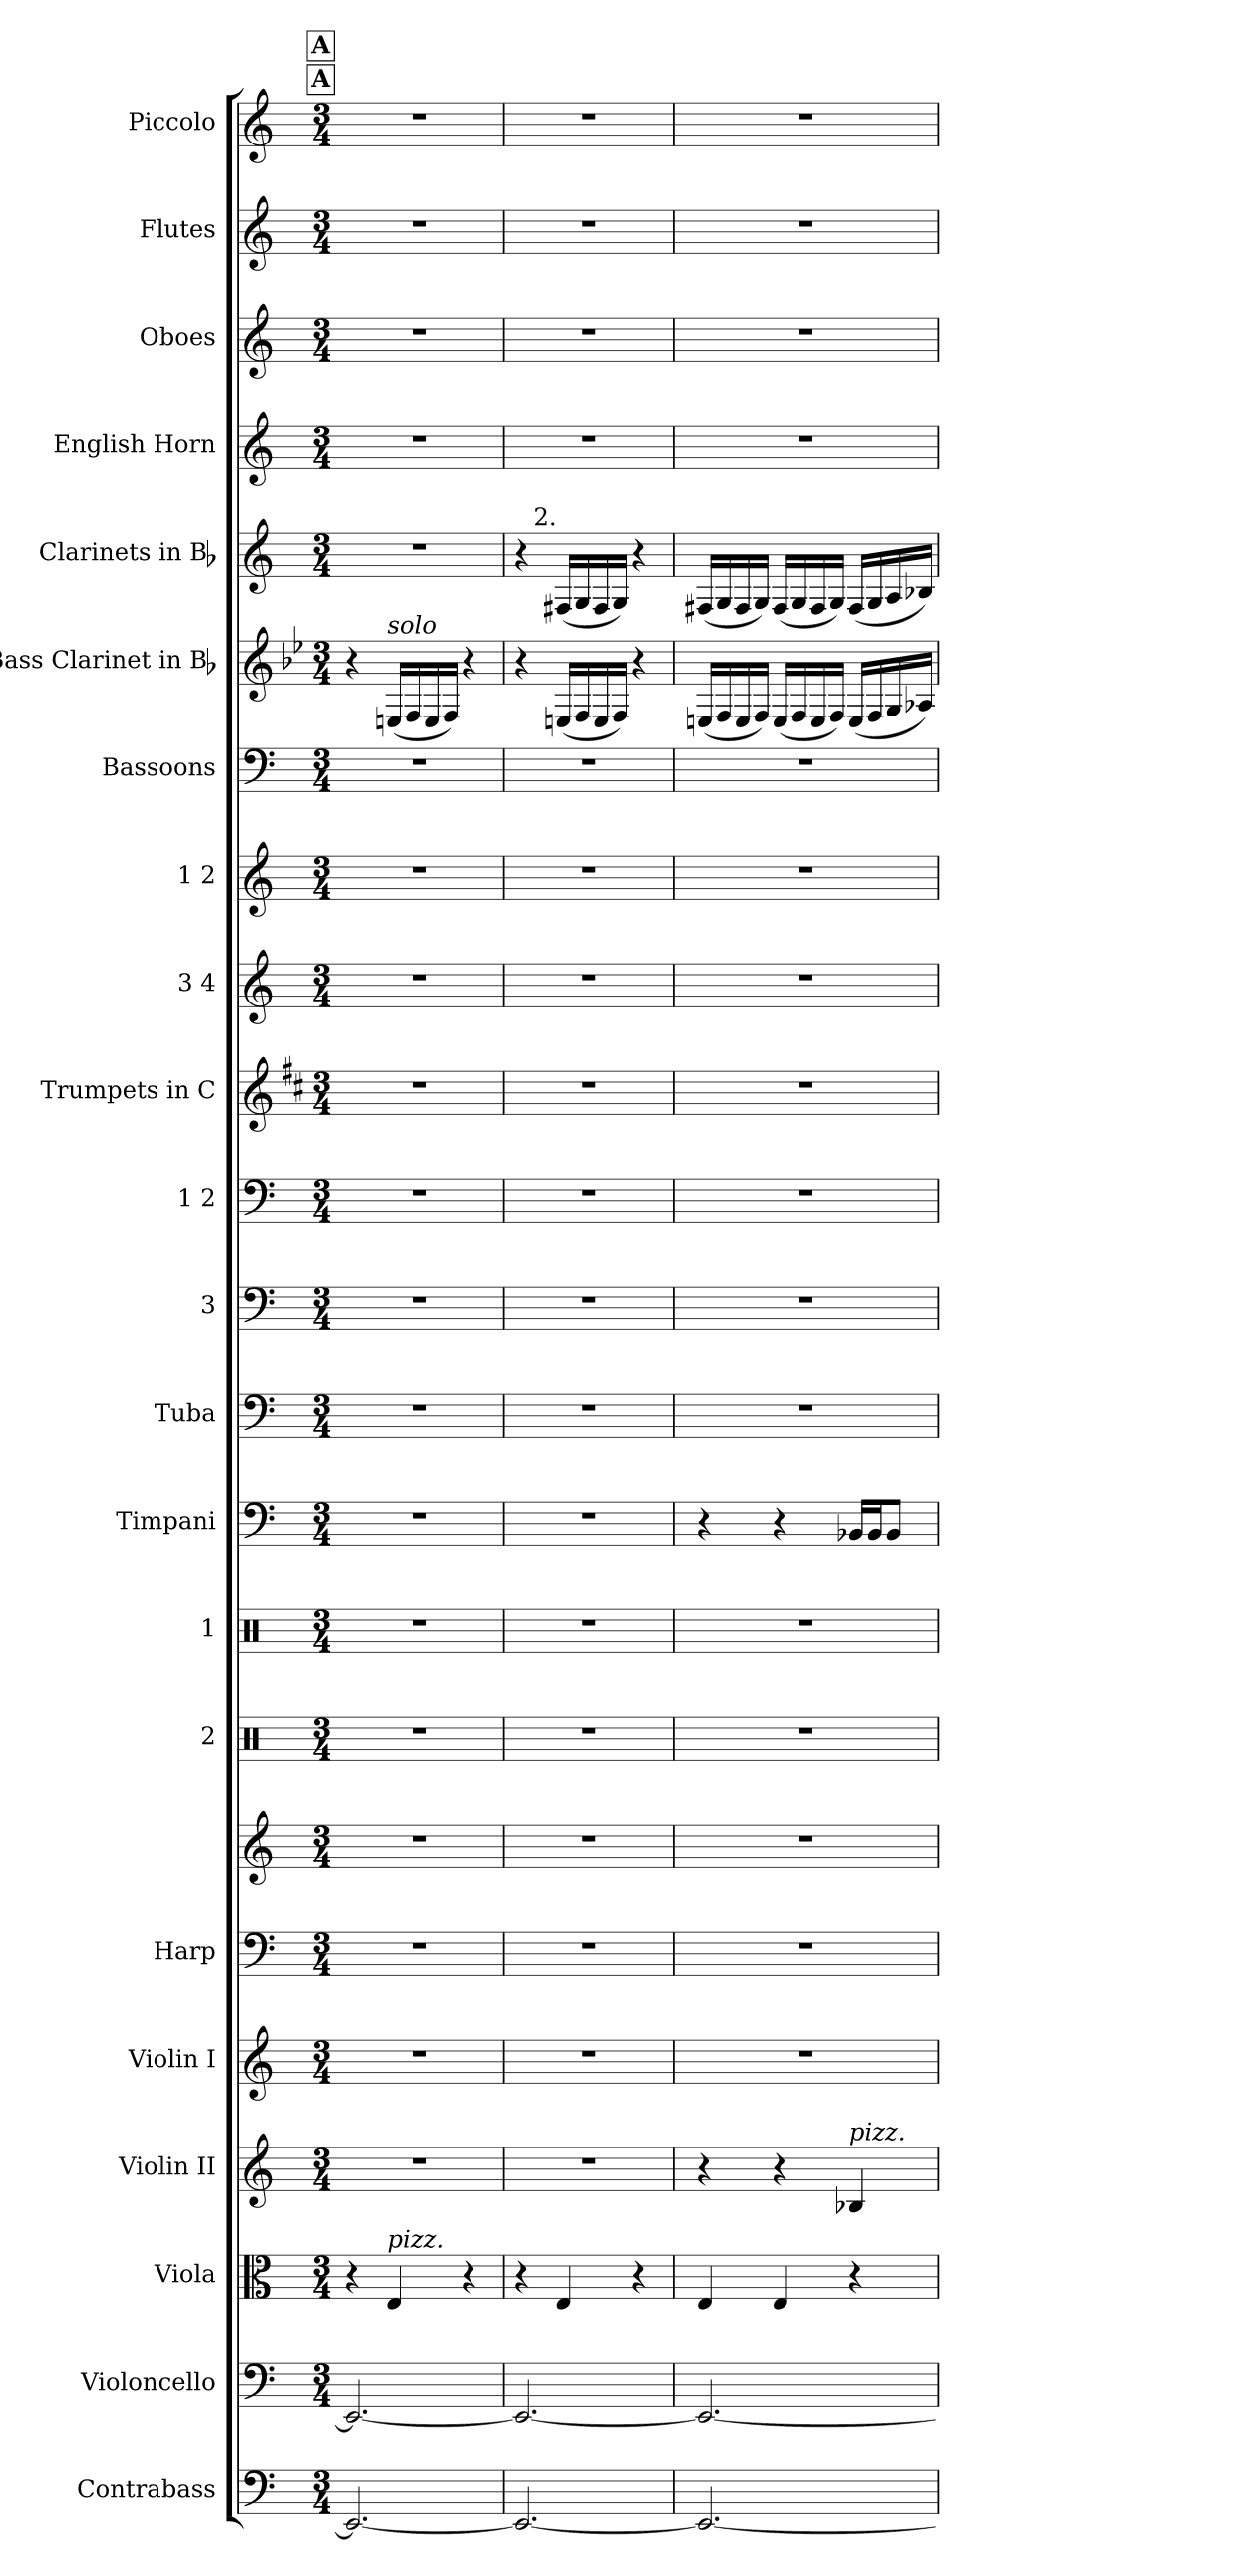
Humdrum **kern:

**kern	**kern	**kern	**kern	**kern	**kern	**kern	**kern	**kern	**kern	**kern	**kern	**kern	**kern	**kern	**kern	**kern	**kern	**kern	**kern	**kern	**kern	**kern
*part22	*part21	*part20	*part19	*part18	*part17	*part17	*part16	*part15	*part14	*part13	*part12	*part11	*part10	*part9	*part8	*part7	*part6	*part5	*part4	*part3	*part2	*part1
*staff23	*staff22	*staff21	*staff20	*staff19	*staff18	*staff17	*staff16	*staff15	*staff14	*staff13	*staff12	*staff11	*staff10	*staff9	*staff8	*staff7	*staff6	*staff5	*staff4	*staff3	*staff2	*staff1
*I"Contrabass	*I"Violoncello	*I"Viola	*I"Violin II	*I"Violin I	*I"Harp	*	*I"2	*I"1	*I"Timpani	*I"Tuba	*I"3	*I"1 2	*I"Trumpets in C	*I"3 4	*I"1 2	*I"Bassoons	*I"Bass Clarinet in Bb	*I"Clarinets in Bb	*I"English Horn	*I"Oboes	*I"Flutes	*I"Piccolo
*I'Cb.	*I'Vc.	*I'Vla.	*I'Vln. II	*I'Vln. I	*I'Hp.	*	*	*	*I'Timp.	*I'Tba.	*	*	*I'Tpt.	*	*	*I'Bsn.	*I'B. Cl.	*I'Cl.	*I'E. H.	*I'Ob.	*I'Fl.	*I'Picc.
*clefF4	*clefF4	*clefC3	*clefG2	*clefG2	*clefF4	*clefG2	*clefX	*clefX	*clefF4	*clefF4	*clefF4	*clefF4	*clefG2	*clefG2	*clefG2	*clefF4	*clefG2	*clefG2	*clefG2	*clefG2	*clefG2	*clefG2
*ITrd7c12	*	*	*	*	*	*	*	*	*	*	*	*	*ITrd1c2	*ITrd4c7	*ITrd4c7	*	*ITrd8c14	*ITrd1c2	*ITrd4c7	*	*	*ITrd-7c-12
*k[]	*k[]	*k[]	*k[]	*k[]	*k[]	*k[]	*k[]	*k[]	*k[]	*k[]	*k[]	*k[]	*k[]	*k[b-]	*k[b-]	*k[]	*k[b-e-]	*k[b-e-]	*k[b-]	*k[]	*k[]	*k[]
*C:	*C:	*C:	*C:	*C:	*C:	*C:	*C:	*C:	*C:	*C:	*C:	*C:	*C:	*F:	*F:	*C:	*B-:	*B-:	*F:	*C:	*C:	*C:
*M3/4	*M3/4	*M3/4	*M3/4	*M3/4	*M3/4	*M3/4	*M3/4	*M3/4	*M3/4	*M3/4	*M3/4	*M3/4	*M3/4	*M3/4	*M3/4	*M3/4	*M3/4	*M3/4	*M3/4	*M3/4	*M3/4	*M3/4
!!LO:REH:place=s3:a:B:fs=11.3:t=A
!!LO:REH:place=s19:a:B:fs=11.3:t=A
=19	=19	=19	=19	=19	=19	=19	=19	=19	=19	=19	=19	=19	=19	=19	=19	=19	=19	=19	=19	=19	=19	=19
2.EEE/_	2.EE/_	4r	2.r	2.r	2.r	2.r	2.r	2.r	2.r	2.r	2.r	2.r	2.r	2.r	2.r	2.r	4r	2.r	2.r	2.r	2.r	2.r
!	!	!	!	!	!	!	!	!	!	!	!	!	!	!	!	!	!LO:TX:a:i:t=solo	!	!	!	!	!
!	!	!LO:TX:a:i:t=pizz.	!	!	!	!	!	!	!	!	!	!	!	!	!	!	!	!	!	!	!	!
.	.	4E/	.	.	.	.	.	.	.	.	.	.	.	.	.	.	(<16EEn/LL	.	.	.	.	.
.	.	.	.	.	.	.	.	.	.	.	.	.	.	.	.	.	16FF/	.	.	.	.	.
.	.	.	.	.	.	.	.	.	.	.	.	.	.	.	.	.	16EE/	.	.	.	.	.
.	.	.	.	.	.	.	.	.	.	.	.	.	.	.	.	.	16FF/JJ)	.	.	.	.	.
.	.	4r	.	.	.	.	.	.	.	.	.	.	.	.	.	.	4r	.	.	.	.	.
=20	=20	=20	=20	=20	=20	=20	=20	=20	=20	=20	=20	=20	=20	=20	=20	=20	=20	=20	=20	=20	=20	=20
2.EEE/_	2.EE/_	4r	2.r	2.r	2.r	2.r	2.r	2.r	2.r	2.r	2.r	2.r	2.r	2.r	2.r	2.r	4r	4r	2.r	2.r	2.r	2.r
!	!	!	!	!	!	!	!	!	!	!	!	!	!	!	!	!	!	!LO:TX:a:rj:t=2.	!	!	!	!
.	.	4E/	.	.	.	.	.	.	.	.	.	.	.	.	.	.	(<16EEn/LL	(<16En/LL	.	.	.	.
.	.	.	.	.	.	.	.	.	.	.	.	.	.	.	.	.	16FF/	16F/	.	.	.	.
.	.	.	.	.	.	.	.	.	.	.	.	.	.	.	.	.	16EE/	16E/	.	.	.	.
.	.	.	.	.	.	.	.	.	.	.	.	.	.	.	.	.	16FF/JJ)	16F/JJ)	.	.	.	.
.	.	4r	.	.	.	.	.	.	.	.	.	.	.	.	.	.	4r	4r	.	.	.	.
=21	=21	=21	=21	=21	=21	=21	=21	=21	=21	=21	=21	=21	=21	=21	=21	=21	=21	=21	=21	=21	=21	=21
2.EEE/_	2.EE/_	4E/	4r	2.r	2.r	2.r	2.r	2.r	4r	2.r	2.r	2.r	2.r	2.r	2.r	2.r	(<16EEn/LL	(<16En/LL	2.r	2.r	2.r	2.r
.	.	.	.	.	.	.	.	.	.	.	.	.	.	.	.	.	16FF/	16F/	.	.	.	.
.	.	.	.	.	.	.	.	.	.	.	.	.	.	.	.	.	16EE/	16E/	.	.	.	.
.	.	.	.	.	.	.	.	.	.	.	.	.	.	.	.	.	16FF/JJ)	16F/JJ)	.	.	.	.
.	.	4E/	4r	.	.	.	.	.	4r	.	.	.	.	.	.	.	(<16EE/LL	(<16E/LL	.	.	.	.
.	.	.	.	.	.	.	.	.	.	.	.	.	.	.	.	.	16FF/	16F/	.	.	.	.
.	.	.	.	.	.	.	.	.	.	.	.	.	.	.	.	.	16EE/	16E/	.	.	.	.
.	.	.	.	.	.	.	.	.	.	.	.	.	.	.	.	.	16FF/JJ)	16F/JJ)	.	.	.	.
!	!	!	!LO:TX:a:i:t=pizz.	!	!	!	!	!	!	!	!	!	!	!	!	!	!	!	!	!	!	!
.	.	4r	4B-X/	.	.	.	.	.	16BB-X/LL	.	.	.	.	.	.	.	(<16EE/LL	(<16E/LL	.	.	.	.
.	.	.	.	.	.	.	.	.	16BB-/J	.	.	.	.	.	.	.	16FF/	16F/	.	.	.	.
.	.	.	.	.	.	.	.	.	8BB-/J	.	.	.	.	.	.	.	16GG/	16G/	.	.	.	.
.	.	.	.	.	.	.	.	.	.	.	.	.	.	.	.	.	16AA-X/JJ)	16A-X/JJ)	.	.	.	.
=	=	=	=	=	=	=	=	=	=	=	=	=	=	=	=	=	=	=	=	=	=	=
*-	*-	*-	*-	*-	*-	*-	*-	*-	*-	*-	*-	*-	*-	*-	*-	*-	*-	*-	*-	*-	*-	*-
